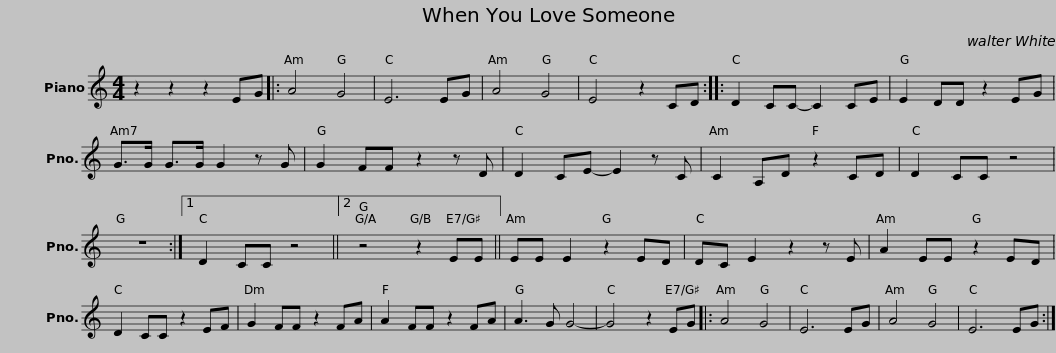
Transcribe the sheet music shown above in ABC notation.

X:1
L:1/8
M:4/4
I:linebreak $
K:C
V:1 treble
V:1
 z2 z2 z2 EG |: A4 G4 | E6 EG | A4 G4 | E4 z2 CD ::$ %5
 D2 CC- C2 CE | E2 DD z2 EG | G>G G>G G2 z G | G2 FF z2 z D |$ D2 CE- E2 z C | %10
 C2 A,D z2 CD | D2 CC z4 | z8 :|1 D2 CC z4 ||2 z4 z2 EE ||$ %15
 EE E2 z2 ED | DC E2 z2 z E | A2 EE z2 ED | D2 CC z2 EF |$ G2 FF z2 FA | %20
 A2 FF z2 FA | A3 G G4- | G4 z2 EG |:$ A4 G4 | E6 EG | %25
 A4 G4 | E6 EG :| %27
